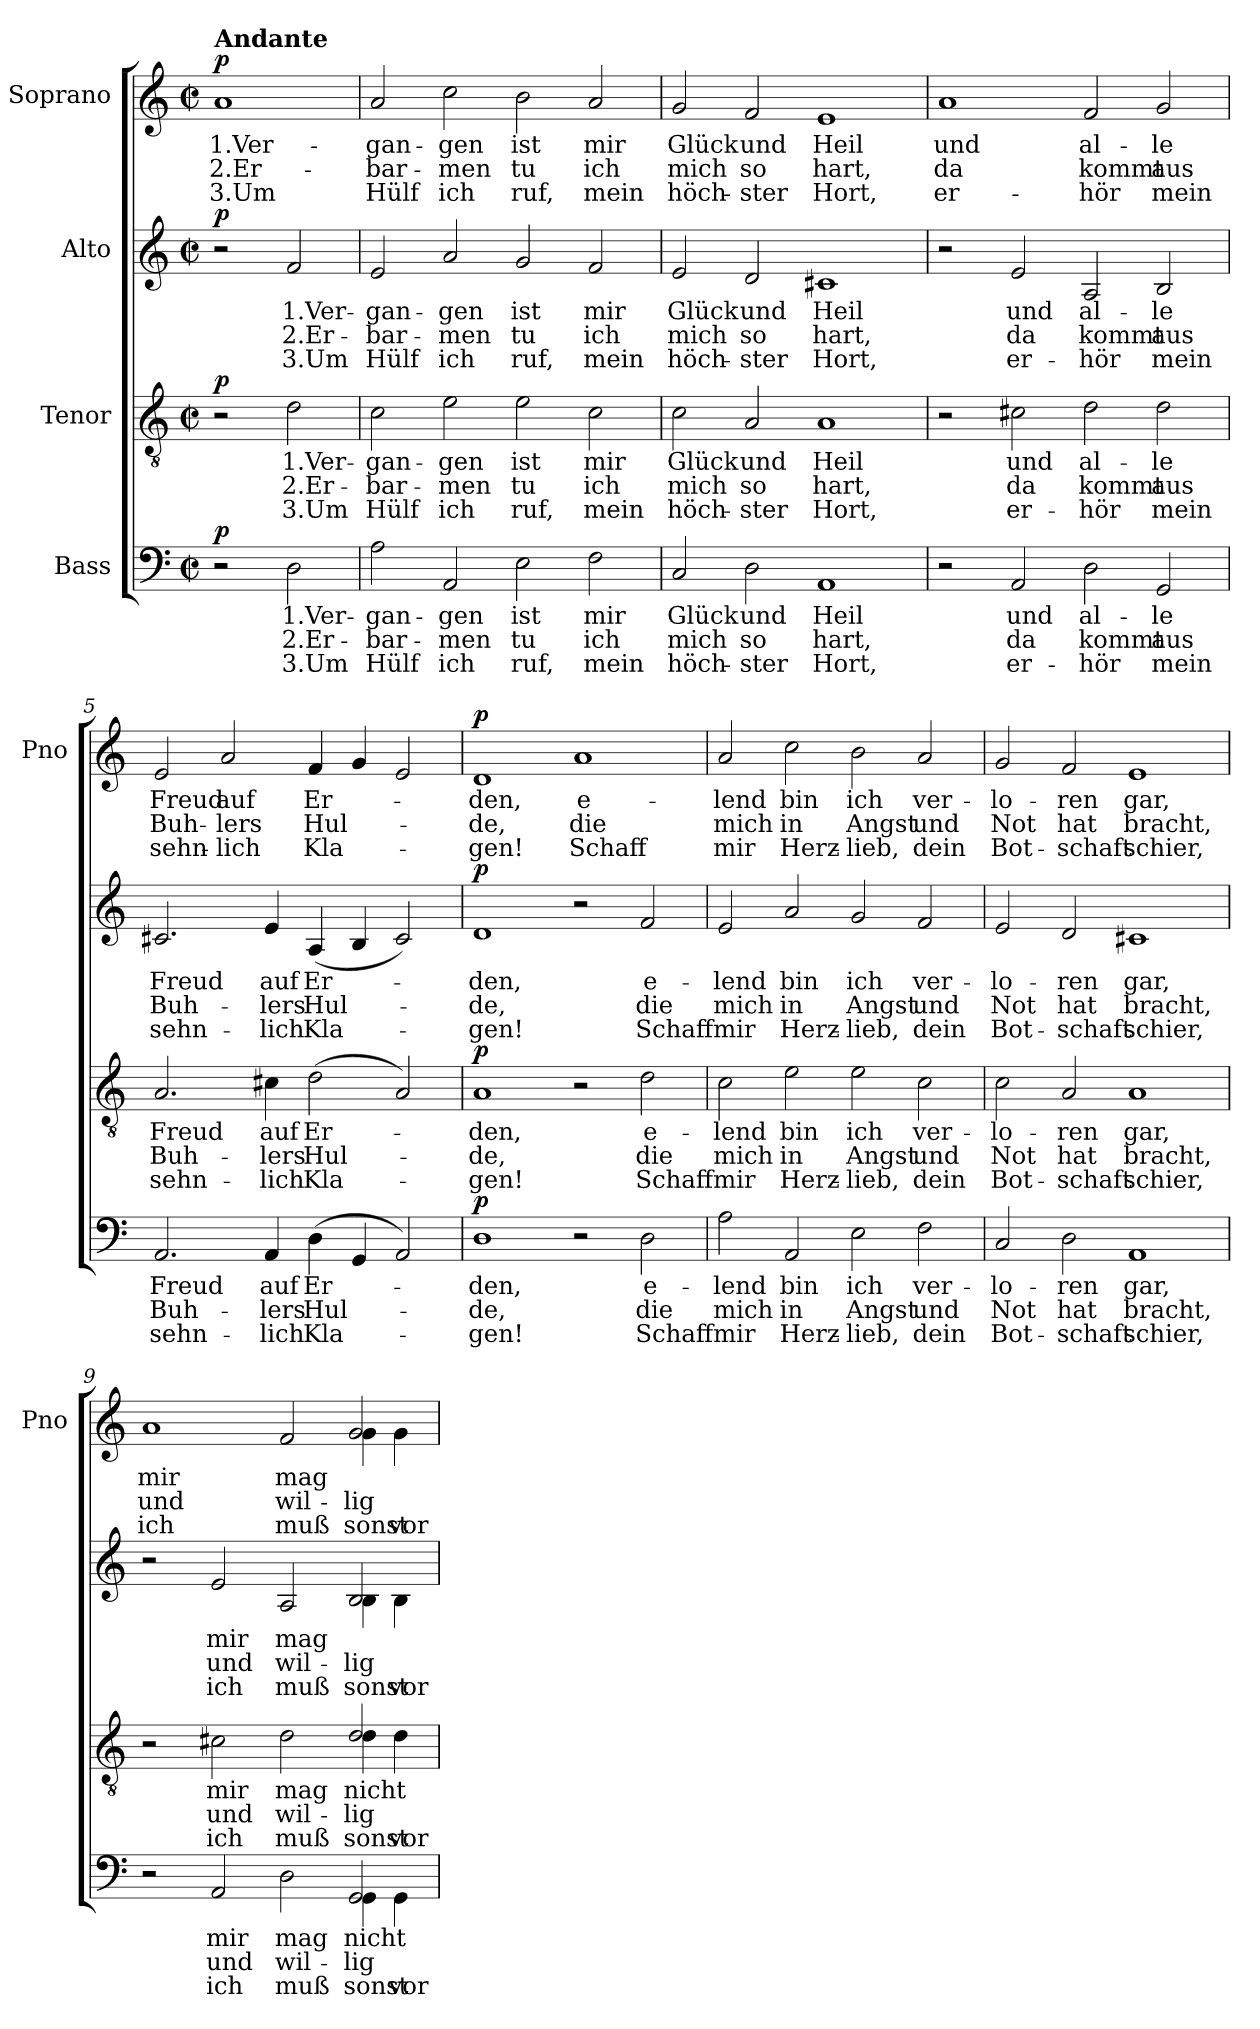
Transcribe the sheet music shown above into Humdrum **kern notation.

**kern	**text	**text	**text	**dynam	**kern	**text	**text	**text	**dynam	**kern	**text	**text	**text	**dynam	**kern	**text	**text	**text	**dynam
*part4	*part4	*part4	*part4	*part4	*part3	*part3	*part3	*part3	*part3	*part2	*part2	*part2	*part2	*part2	*part1	*part1	*part1	*part1	*part1
*staff4	*staff4	*staff4	*staff4	*staff4	*staff3	*staff3	*staff3	*staff3	*staff3	*staff2	*staff2	*staff2	*staff2	*staff2	*staff1	*staff1	*staff1	*staff1	*staff1
*I"Bass	*	*	*	*	*I"Tenor	*	*	*	*	*I"Alto	*	*	*	*	*I"Soprano	*	*	*	*
*	*	*	*	*	*	*	*	*	*	*	*	*	*	*	*I'Pno	*	*	*	*
*clefF4	*	*	*	*	*clefGv2	*	*	*	*	*clefG2	*	*	*	*	*clefG2	*	*	*	*
*k[]	*	*	*	*	*k[]	*	*	*	*	*k[]	*	*	*	*	*k[]	*	*	*	*
*M2/2	*	*	*	*	*M2/2	*	*	*	*	*M2/2	*	*	*	*	*M2/2	*	*	*	*
*met(c|)	*	*	*	*	*met(c|)	*	*	*	*	*met(c|)	*	*	*	*	*met(c|)	*	*	*	*
*MM216	*	*	*	*	*MM216	*	*	*	*	*MM216	*	*	*	*	*MM216	*	*	*	*
=1	=1	=1	=1	=1	=1	=1	=1	=1	=1	=1	=1	=1	=1	=1	=1	=1	=1	=1	=1
!	!	!	!	!	!	!	!	!	!	!	!	!	!	!	!LO:TX:a:B:t=Andante	!	!	!	!
!	!	!	!	!LO:DY:b	!	!	!	!	!LO:DY:b	!	!	!	!	!LO:DY:b	!	!LO:LY:b	!LO:LY:b	!LO:LY:b	!LO:DY:b
2r	.	.	.	p	2r	.	.	.	p	2r	.	.	.	p	1a	1.Ver-	2.Er-	3.Um	p
!	!LO:LY:b	!LO:LY:b	!LO:LY:b	!	!	!LO:LY:b	!LO:LY:b	!LO:LY:b	!	!	!LO:LY:b	!LO:LY:b	!LO:LY:b	!	!	!	!	!	!
2D\	1.Ver-	2.Er-	3.Um	.	2d\	1.Ver-	2.Er-	3.Um	.	2f/	1.Ver-	2.Er-	3.Um	.	.	.	.	.	.
=2	=2	=2	=2	=2	=2	=2	=2	=2	=2	=2	=2	=2	=2	=2	=2	=2	=2	=2	=2
!	!LO:LY:b	!LO:LY:b	!LO:LY:b	!	!	!LO:LY:b	!LO:LY:b	!LO:LY:b	!	!	!LO:LY:b	!LO:LY:b	!LO:LY:b	!	!	!LO:LY:b	!LO:LY:b	!LO:LY:b	!
2A\	-gan-	-bar-	Hülf	.	2c\	-gan-	-bar-	Hülf	.	2e/	-gan-	-bar-	Hülf	.	2a/	-gan-	-bar-	Hülf	.
!	!LO:LY:b	!LO:LY:b	!LO:LY:b	!	!	!LO:LY:b	!LO:LY:b	!LO:LY:b	!	!	!LO:LY:b	!LO:LY:b	!LO:LY:b	!	!	!LO:LY:b	!LO:LY:b	!LO:LY:b	!
2AA/	-gen	-men	ich	.	2e\	-gen	-men	ich	.	2a/	-gen	-men	ich	.	2cc\	-gen	-men	ich	.
!	!LO:LY:b	!LO:LY:b	!LO:LY:b	!	!	!LO:LY:b	!LO:LY:b	!LO:LY:b	!	!	!LO:LY:b	!LO:LY:b	!LO:LY:b	!	!	!LO:LY:b	!LO:LY:b	!LO:LY:b	!
2E\	ist	tu	ruf,	.	2e\	ist	tu	ruf,	.	2g/	ist	tu	ruf,	.	2b\	ist	tu	ruf,	.
!	!LO:LY:b	!LO:LY:b	!LO:LY:b	!	!	!LO:LY:b	!LO:LY:b	!LO:LY:b	!	!	!LO:LY:b	!LO:LY:b	!LO:LY:b	!	!	!LO:LY:b	!LO:LY:b	!LO:LY:b	!
2F\	mir	ich	mein	.	2c\	mir	ich	mein	.	2f/	mir	ich	mein	.	2a/	mir	ich	mein	.
=3	=3	=3	=3	=3	=3	=3	=3	=3	=3	=3	=3	=3	=3	=3	=3	=3	=3	=3	=3
!	!LO:LY:b	!LO:LY:b	!LO:LY:b	!	!	!LO:LY:b	!LO:LY:b	!LO:LY:b	!	!	!LO:LY:b	!LO:LY:b	!LO:LY:b	!	!	!LO:LY:b	!LO:LY:b	!LO:LY:b	!
2C/	Glück	mich	höch-	.	2c\	Glück	mich	höch-	.	2e/	Glück	mich	höch-	.	2g/	Glück	mich	höch-	.
!	!LO:LY:b	!LO:LY:b	!LO:LY:b	!	!	!LO:LY:b	!LO:LY:b	!LO:LY:b	!	!	!LO:LY:b	!LO:LY:b	!LO:LY:b	!	!	!LO:LY:b	!LO:LY:b	!LO:LY:b	!
2D\	und	so	-ster	.	2A/	und	so	-ster	.	2d/	und	so	-ster	.	2f/	und	so	-ster	.
!	!LO:LY:b	!LO:LY:b	!LO:LY:b	!	!	!LO:LY:b	!LO:LY:b	!LO:LY:b	!	!	!LO:LY:b	!LO:LY:b	!LO:LY:b	!	!	!LO:LY:b	!LO:LY:b	!LO:LY:b	!
1AA	Heil	hart,	Hort,	.	1A	Heil	hart,	Hort,	.	1c#X	Heil	hart,	Hort,	.	1e	Heil	hart,	Hort,	.
=4	=4	=4	=4	=4	=4	=4	=4	=4	=4	=4	=4	=4	=4	=4	=4	=4	=4	=4	=4
!	!	!	!	!	!	!	!	!	!	!	!	!	!	!	!	!LO:LY:b	!LO:LY:b	!LO:LY:b	!
2r	.	.	.	.	2r	.	.	.	.	2r	.	.	.	.	1a	und	da	er-	.
!	!LO:LY:b	!LO:LY:b	!LO:LY:b	!	!	!LO:LY:b	!LO:LY:b	!LO:LY:b	!	!	!LO:LY:b	!LO:LY:b	!LO:LY:b	!	!	!	!	!	!
2AA/	und	da	er-	.	2c#X\	und	da	er-	.	2e/	und	da	er-	.	.	.	.	.	.
!	!LO:LY:b	!LO:LY:b	!LO:LY:b	!	!	!LO:LY:b	!LO:LY:b	!LO:LY:b	!	!	!LO:LY:b	!LO:LY:b	!LO:LY:b	!	!	!LO:LY:b	!LO:LY:b	!LO:LY:b	!
2D\	al-	kommt	-hör	.	2d\	al-	kommt	-hör	.	2A/	al-	kommt	-hör	.	2f/	al-	kommt	-hör	.
!	!LO:LY:b	!LO:LY:b	!LO:LY:b	!	!	!LO:LY:b	!LO:LY:b	!LO:LY:b	!	!	!LO:LY:b	!LO:LY:b	!LO:LY:b	!	!	!LO:LY:b	!LO:LY:b	!LO:LY:b	!
2GG/	-le	aus	mein	.	2d\	-le	aus	mein	.	2B/	-le	aus	mein	.	2g/	-le	aus	mein	.
!!LO:PB:g=z
=5	=5	=5	=5	=5	=5	=5	=5	=5	=5	=5	=5	=5	=5	=5	=5	=5	=5	=5	=5
!	!LO:LY:b	!LO:LY:b	!LO:LY:b	!	!	!LO:LY:b	!LO:LY:b	!LO:LY:b	!	!	!LO:LY:b	!LO:LY:b	!LO:LY:b	!	!	!LO:LY:b	!LO:LY:b	!LO:LY:b	!
2.AA/	Freud	Buh-	sehn-	.	2.A/	Freud	Buh-	sehn-	.	2.c#X/	Freud	Buh-	sehn-	.	2e/	Freud	Buh-	sehn-	.
!	!	!	!	!	!	!	!	!	!	!	!	!	!	!	!	!LO:LY:b	!LO:LY:b	!LO:LY:b	!
.	.	.	.	.	.	.	.	.	.	.	.	.	.	.	2a/	auf	-lers	-lich	.
!	!LO:LY:b	!LO:LY:b	!LO:LY:b	!	!	!LO:LY:b	!LO:LY:b	!LO:LY:b	!	!	!LO:LY:b	!LO:LY:b	!LO:LY:b	!	!	!	!	!	!
4AA/	auf	-lers	-lich	.	4c#X\	auf	-lers	-lich	.	4e/	auf	-lers	-lich	.	.	.	.	.	.
!	!LO:LY:b	!LO:LY:b	!LO:LY:b	!	!	!LO:LY:b	!LO:LY:b	!LO:LY:b	!	!	!LO:LY:b	!LO:LY:b	!LO:LY:b	!	!	!LO:LY:b	!LO:LY:b	!LO:LY:b	!
(>4D\	Er-	Hul-	Kla-	.	(>2d\	Er-	Hul-	Kla-	.	(<4A/	Er-	Hul-	Kla-	.	4f/	Er-	Hul-	Kla-	.
4GG/	.	.	.	.	.	.	.	.	.	4B/	.	.	.	.	4g/	.	.	.	.
2AA/)	.	.	.	.	2A/)	.	.	.	.	2c#/)	.	.	.	.	2e/	.	.	.	.
!!LO:LB:g=z
=6	=6	=6	=6	=6	=6	=6	=6	=6	=6	=6	=6	=6	=6	=6	=6	=6	=6	=6	=6
!	!LO:LY:b	!LO:LY:b	!LO:LY:b	!LO:DY:b	!	!LO:LY:b	!LO:LY:b	!LO:LY:b	!LO:DY:b	!	!LO:LY:b	!LO:LY:b	!LO:LY:b	!LO:DY:b	!	!LO:LY:b	!LO:LY:b	!LO:LY:b	!LO:DY:b
1D	-den,	-de,	-gen!	p	1A	-den,	-de,	-gen!	p	1d	-den,	-de,	-gen!	p	1d	-den,	-de,	-gen!	p
!	!	!	!	!	!	!	!	!	!	!	!	!	!	!	!	!LO:LY:b	!LO:LY:b	!LO:LY:b	!
2r	.	.	.	.	2r	.	.	.	.	2r	.	.	.	.	1a	e-	die	Schaff	.
!	!LO:LY:b	!LO:LY:b	!LO:LY:b	!	!	!LO:LY:b	!LO:LY:b	!LO:LY:b	!	!	!LO:LY:b	!LO:LY:b	!LO:LY:b	!	!	!	!	!	!
2D\	e-	die	Schaff	.	2d\	e-	die	Schaff	.	2f/	e-	die	Schaff	.	.	.	.	.	.
=7	=7	=7	=7	=7	=7	=7	=7	=7	=7	=7	=7	=7	=7	=7	=7	=7	=7	=7	=7
!	!LO:LY:b	!LO:LY:b	!LO:LY:b	!	!	!LO:LY:b	!LO:LY:b	!LO:LY:b	!	!	!LO:LY:b	!LO:LY:b	!LO:LY:b	!	!	!LO:LY:b	!LO:LY:b	!LO:LY:b	!
2A\	-lend	mich	mir	.	2c\	-lend	mich	mir	.	2e/	-lend	mich	mir	.	2a/	-lend	mich	mir	.
!	!LO:LY:b	!LO:LY:b	!LO:LY:b	!	!	!LO:LY:b	!LO:LY:b	!LO:LY:b	!	!	!LO:LY:b	!LO:LY:b	!LO:LY:b	!	!	!LO:LY:b	!LO:LY:b	!LO:LY:b	!
2AA/	bin	in	Herz-	.	2e\	bin	in	Herz-	.	2a/	bin	in	Herz-	.	2cc\	bin	in	Herz-	.
!	!LO:LY:b	!LO:LY:b	!LO:LY:b	!	!	!LO:LY:b	!LO:LY:b	!LO:LY:b	!	!	!LO:LY:b	!LO:LY:b	!LO:LY:b	!	!	!LO:LY:b	!LO:LY:b	!LO:LY:b	!
2E\	ich	Angst	-lieb,	.	2e\	ich	Angst	-lieb,	.	2g/	ich	Angst	-lieb,	.	2b\	ich	Angst	-lieb,	.
!	!LO:LY:b	!LO:LY:b	!LO:LY:b	!	!	!LO:LY:b	!LO:LY:b	!LO:LY:b	!	!	!LO:LY:b	!LO:LY:b	!LO:LY:b	!	!	!LO:LY:b	!LO:LY:b	!LO:LY:b	!
2F\	ver-	und	dein	.	2c\	ver-	und	dein	.	2f/	ver-	und	dein	.	2a/	ver-	und	dein	.
=8	=8	=8	=8	=8	=8	=8	=8	=8	=8	=8	=8	=8	=8	=8	=8	=8	=8	=8	=8
!	!LO:LY:b	!LO:LY:b	!LO:LY:b	!	!	!LO:LY:b	!LO:LY:b	!LO:LY:b	!	!	!LO:LY:b	!LO:LY:b	!LO:LY:b	!	!	!LO:LY:b	!LO:LY:b	!LO:LY:b	!
2C/	-lo-	Not	Bot-	.	2c\	-lo-	Not	Bot-	.	2e/	-lo-	Not	Bot-	.	2g/	-lo-	Not	Bot-	.
!	!LO:LY:b	!LO:LY:b	!LO:LY:b	!	!	!LO:LY:b	!LO:LY:b	!LO:LY:b	!	!	!LO:LY:b	!LO:LY:b	!LO:LY:b	!	!	!LO:LY:b	!LO:LY:b	!LO:LY:b	!
2D\	-ren	hat	-schaft	.	2A/	-ren	hat	-schaft	.	2d/	-ren	hat	-schaft	.	2f/	-ren	hat	-schaft	.
!	!LO:LY:b	!LO:LY:b	!LO:LY:b	!	!	!LO:LY:b	!LO:LY:b	!LO:LY:b	!	!	!LO:LY:b	!LO:LY:b	!LO:LY:b	!	!	!LO:LY:b	!LO:LY:b	!LO:LY:b	!
1AA	gar,	bracht,	schier,	.	1A	gar,	bracht,	schier,	.	1c#X	gar,	bracht,	schier,	.	1e	gar,	bracht,	schier,	.
=9	=9	=9	=9	=9	=9	=9	=9	=9	=9	=9	=9	=9	=9	=9	=9	=9	=9	=9	=9
*^	*	*	*	*	*^	*	*	*	*	*^	*	*	*	*	*	*	*	*	*
!	!	!	!	!	!	!	!	!	!	!	!	!	!	!	!	!	!	!	!LO:LY:b	!LO:LY:b	!LO:LY:b	!
*	*	*	*	*	*	*	*	*	*	*	*	*	*	*	*	*	*	*^	*	*	*	*
2r	1.ryy	.	.	.	.	2r	1.ryy	.	.	.	.	2r	1.ryy	.	.	.	.	1a	1.ryy	mir	und	ich	.
!	!	!LO:LY:b	!LO:LY:b	!LO:LY:b	!	!	!	!LO:LY:b	!LO:LY:b	!LO:LY:b	!	!	!	!LO:LY:b	!LO:LY:b	!LO:LY:b	!	!	!	!	!	!	!
2AA/	.	mir	und	ich	.	2c#X\	.	mir	und	ich	.	2e/	.	mir	und	ich	.	.	.	.	.	.	.
!	!	!LO:LY:b	!LO:LY:b	!LO:LY:b	!	!	!	!LO:LY:b	!LO:LY:b	!LO:LY:b	!	!	!	!LO:LY:b	!LO:LY:b	!LO:LY:b	!	!	!	!LO:LY:b	!LO:LY:b	!LO:LY:b	!
2D\	.	mag	wil-	muß	.	2d\	.	mag	wil-	muß	.	2A/	.	mag	wil-	muß	.	2f/	.	mag	wil-	muß	.
!	!	!LO:LY:b	!LO:LY:b	!LO:LY:b	!	!	!	!LO:LY:b	!LO:LY:b	!LO:LY:b	!	!	!	!LO:LY:b	!	!	!	!	!	!	!	!	!
!	!	!	!	!	!	!	!	!	!	!	!	!	!	!	!LO:LY:b	!LO:LY:b	!	!	!	!LO:LY:b	!	!	!
!	!	!	!	!	!	!	!	!	!	!	!	!	!	!	!	!	!	!	!	!	!LO:LY:b	!LO:LY:b	!
2GG/	4GG\	nicht	-lig-	sonst	.	2d/	4d\	nicht	-lig-	sonst	.	2B/	4B\	.	-lig-	sonst	.	2g/	4g\	.	-lig-	sonst	.
!	!	!	!	!LO:LY:b	!	!	!	!	!	!LO:LY:b	!	!	!	!	!	!LO:LY:b	!	!	!	!	!	!LO:LY:b	!
.	4GG\	.	.	vor	.	.	4d\	.	.	vor	.	.	4B\	.	.	vor	.	.	4g\	.	.	vor	.
*v	*v	*	*	*	*	*	*	*	*	*	*	*v	*v	*	*	*	*	*v	*v	*	*	*	*
*	*	*	*	*	*v	*v	*	*	*	*	*	*	*	*	*	*	*	*	*	*
=	=	=	=	=	=	=	=	=	=	=	=	=	=	=	=	=	=	=	=
*-	*-	*-	*-	*-	*-	*-	*-	*-	*-	*-	*-	*-	*-	*-	*-	*-	*-	*-	*-
